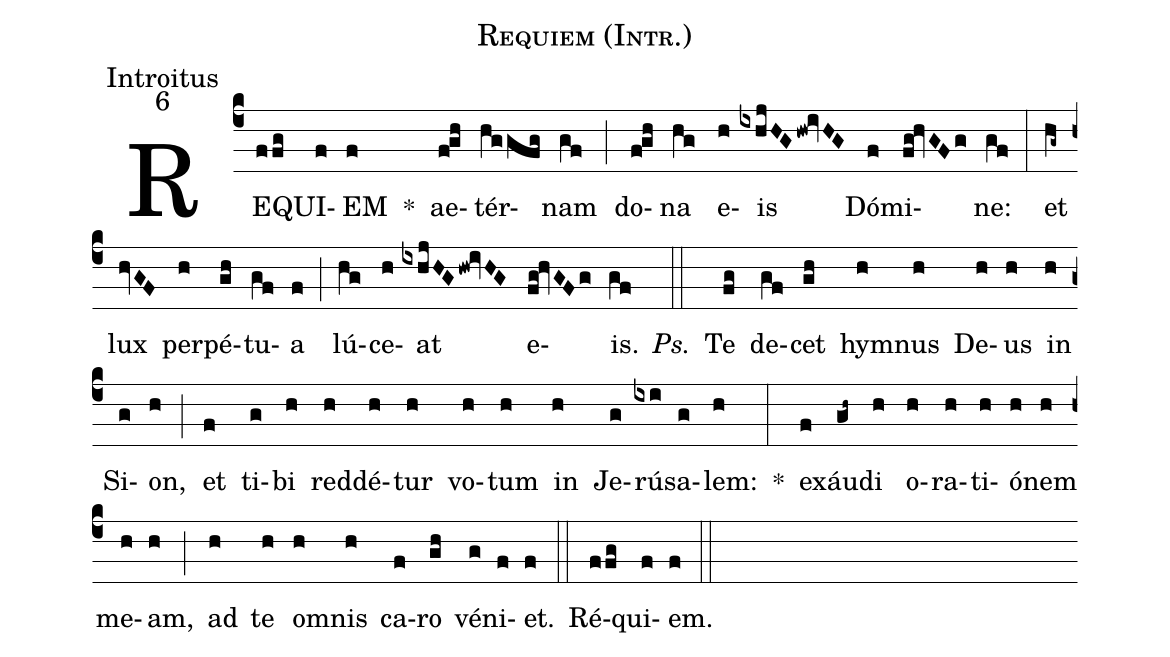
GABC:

name:Requiem (Intr.);
office-part:Introitus;
mode:6;
%%
(c4) RE(ffg)QUI(f)EM(f) *() ae(f!gh)tér(hggfg)nam(gf) (;) do(f!gh)na(hg) e(h)is(ixhjHGhw!ivHG) Dó(f)mi(fg!hvGFg)ne:(gf) (:) et(hg~) lux(hvGF) per(h)pé(gh)tu(gf)a(f) (;) lú(hg)ce(h)at(ixhjHGhw!ivHG) e(fg!hvGFg)is.(gf) <i>Ps.</i>(::) Te(fg) de(gf)cet(gh) hym(h)nus(h) De(h)us(h) in(h) Si(g)on,(h) (;) et(f) ti(g)bi(h) red(h)dé(h)tur(h) vo(h)tum(h) in(h) Je(g)rú(ixi)sa(g)lem:(h) *(:) ex(f)áu(gh~)di(h) o(h)ra(h)ti(h)ó(h)nem(h) me(h)am,(h) (;) ad(h) te(h) o(h)mnis(h) ca(f)ro(gh) vé(g)ni(f)et.(f) (::) Ré(ffg)qui(f)em.(f) (::)
